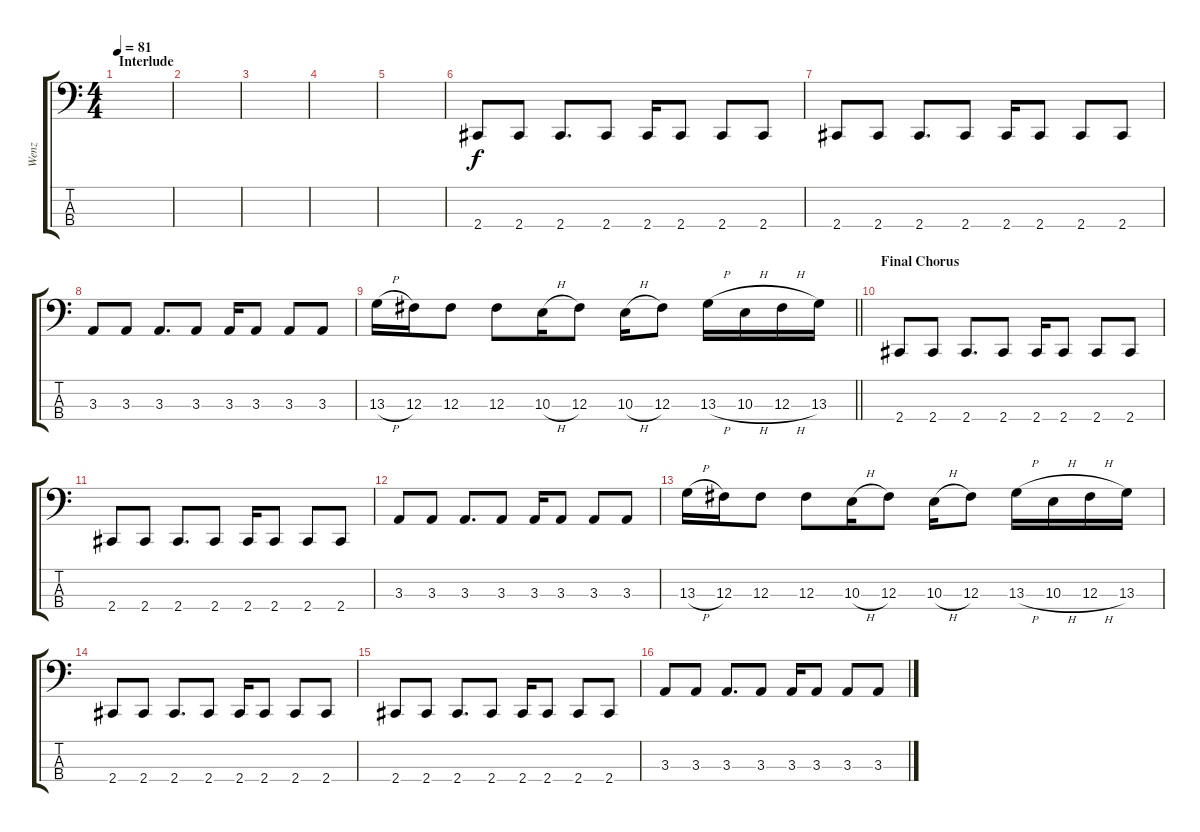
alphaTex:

\track ("Wenz" "Wenz") {instrument electricbasspick}
\staff {score tabs}
\tuning (E2 B1 Gb1 B0) {hide}
\ts (4 4)
\section ("" "Interlude")
\tempo 81
\clef f4
\ks c
|
|
|
|
|
2.4.8 2.4.8 2.4.8{d} 2.4.8 2.4.16 2.4.8 2.4.8 2.4.8 |
2.4.8 2.4.8 2.4.8{d} 2.4.8 2.4.16 2.4.8 2.4.8 2.4.8 |
3.3.8 3.3.8 3.3.8{d} 3.3.8 3.3.16 3.3.8 3.3.8 3.3.8 |
\barLineRight lightlight
13.3{h}.16 12.3.16 12.3.8 12.3.8 10.3{h}.16 12.3.8 10.3{h}.16 12.3.8 13.3{h}.16 10.3{h}.16 12.3{h}.16 13.3.16 |
\section ("" "Final Chorus")
2.4.8 2.4.8 2.4.8{d} 2.4.8 2.4.16 2.4.8 2.4.8 2.4.8 |
2.4.8 2.4.8 2.4.8{d} 2.4.8 2.4.16 2.4.8 2.4.8 2.4.8 |
3.3.8 3.3.8 3.3.8{d} 3.3.8 3.3.16 3.3.8 3.3.8 3.3.8 |
13.3{h}.16 12.3.16 12.3.8 12.3.8 10.3{h}.16 12.3.8 10.3{h}.16 12.3.8 13.3{h}.16 10.3{h}.16 12.3{h}.16 13.3.16 |
2.4.8 2.4.8 2.4.8{d} 2.4.8 2.4.16 2.4.8 2.4.8 2.4.8 |
2.4.8 2.4.8 2.4.8{d} 2.4.8 2.4.16 2.4.8 2.4.8 2.4.8 |
3.3.8 3.3.8 3.3.8{d} 3.3.8 3.3.16 3.3.8 3.3.8 3.3.8
